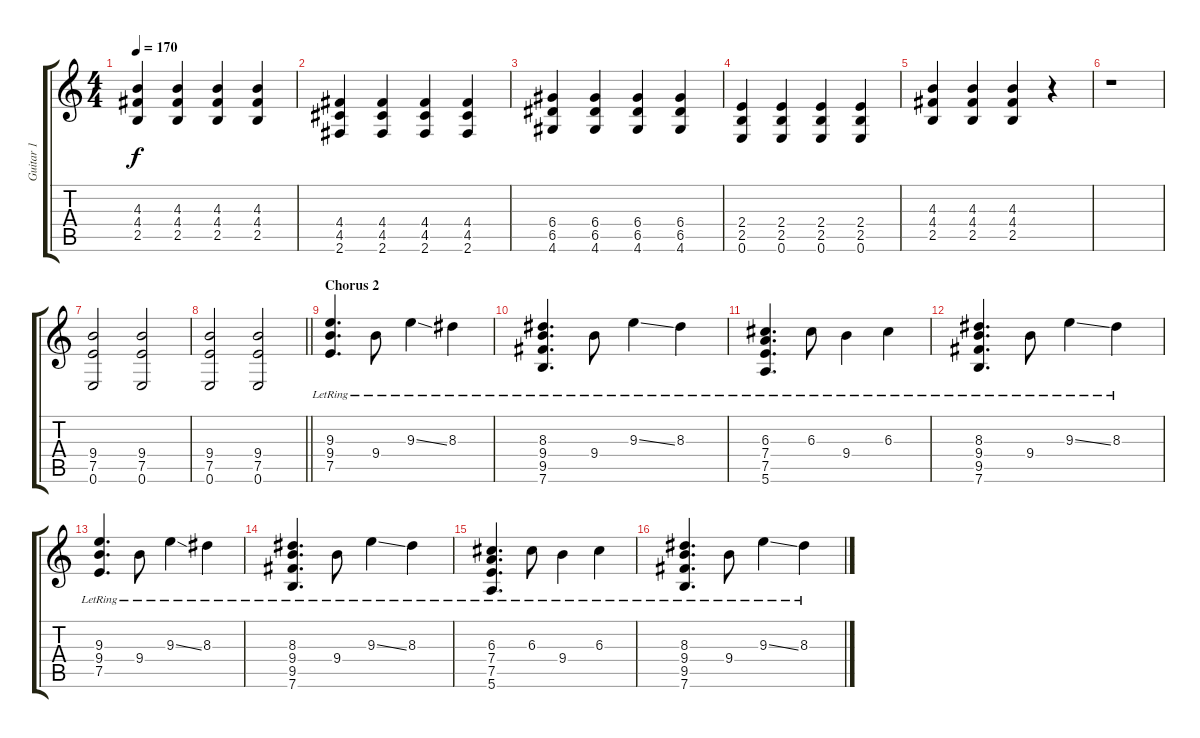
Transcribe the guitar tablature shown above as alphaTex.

\track ("Guitar 1" "Guitar 1") {instrument distortionguitar}
\staff {score tabs}
\tuning (E4 B3 G3 D3 A2 E2) {hide}
\ts (4 4)
\tempo 170
\clef g2
\ks c
(4.3 4.4 2.5).4{dy f instrument distortionguitar} (4.3 4.4 2.5).4 (4.3 4.4 2.5).4 (4.3 4.4 2.5).4 |
(4.4 4.5 2.6).4 (4.4 4.5 2.6).4 (4.4 4.5 2.6).4 (4.4 4.5 2.6).4 |
(6.4 6.5 4.6).4 (6.4 6.5 4.6).4 (6.4 6.5 4.6).4 (6.4 6.5 4.6).4 |
(2.4 2.5 0.6).4 (2.4 2.5 0.6).4 (2.4 2.5 0.6).4 (2.4 2.5 0.6).4 |
(4.3 4.4 2.5).4 (4.3 4.4 2.5).4 (4.3 4.4 2.5).4 r.4 |
r.1 |
(9.4 7.5 0.6).2 (9.4 7.5 0.6).2 |
\barLineRight lightlight
(9.4 7.5 0.6).2 (9.4 7.5 0.6).2 |
\section ("" "Chorus 2")
(9.3{lr} 9.4{lr} 7.5{lr}).4{d} 9.4{lr}.8 9.3{ss lr}.4 8.3{lr}.4 |
(8.3{lr} 9.4{lr} 9.5{lr} 7.6{lr}).4{d} 9.4{lr}.8 9.3{ss lr}.4 8.3{lr}.4 |
(6.3{lr} 7.4{lr} 7.5{lr} 5.6{lr}).4{d} 6.3{lr}.8 9.4{lr}.4 6.3{lr}.4 |
(8.3{lr} 9.4{lr} 9.5{lr} 7.6{lr}).4{d} 9.4{lr}.8 9.3{ss lr}.4 8.3{lr}.4 |
(9.3{lr} 9.4{lr} 7.5{lr}).4{d} 9.4{lr}.8 9.3{ss lr}.4 8.3{lr}.4 |
(8.3{lr} 9.4{lr} 9.5{lr} 7.6{lr}).4{d} 9.4{lr}.8 9.3{ss lr}.4 8.3{lr}.4 |
(6.3{lr} 7.4{lr} 7.5{lr} 5.6{lr}).4{d} 6.3{lr}.8 9.4{lr}.4 6.3{lr}.4 |
(8.3{lr} 9.4{lr} 9.5{lr} 7.6{lr}).4{d} 9.4{lr}.8 9.3{ss lr}.4 8.3{lr}.4
